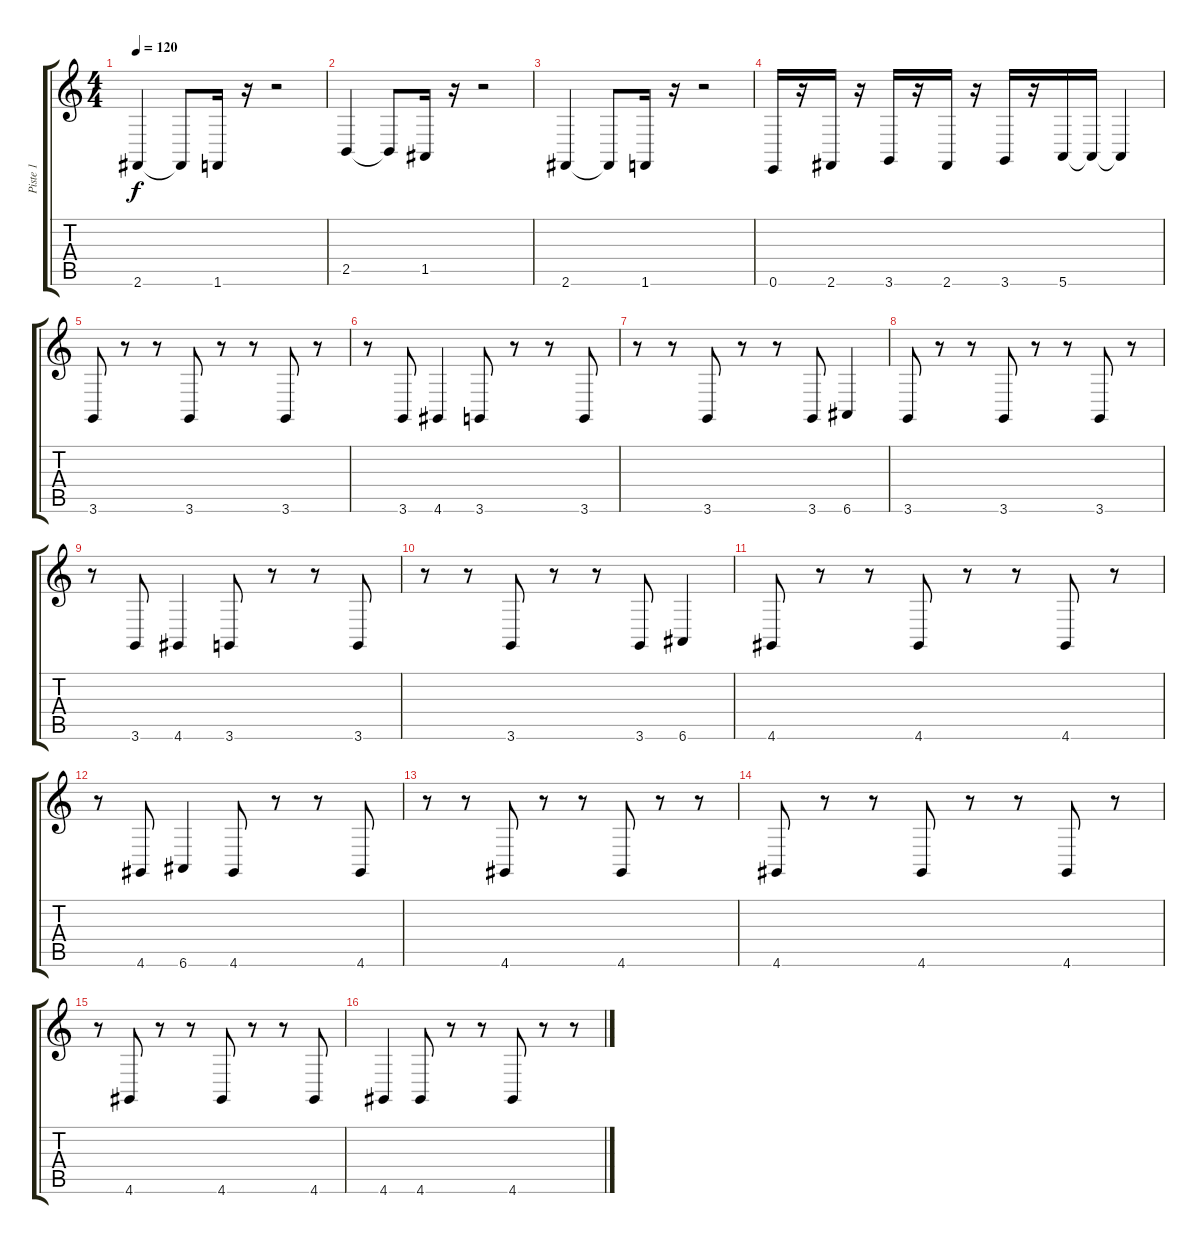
\track ("Piste 1" "Piste 1") {instrument tremolostrings}
\staff {score tabs}
\tuning (E4 B3 G3 D3 A2 E2) {hide}
\ts (4 4)
\tempo 120
\clef g2
\ks c
2.6.4{dy f instrument tremolostrings} 2.6{t}.8 1.6.16 r.16 r.2 |
2.5.4 2.5{t}.8 1.5.16 r.16 r.2 |
2.6.4 2.6{t}.8 1.6.16 r.16 r.2 |
0.6.16 r.16 2.6.16 r.16 3.6.16 r.16 2.6.16 r.16 3.6.16 r.16 5.6.16 5.6{t}.16 5.6{t}.4 |
3.6.8 r.8 r.8 3.6.8 r.8 r.8 3.6.8 r.8 |
r.8 3.6.8 4.6.4 3.6.8 r.8 r.8 3.6.8 |
r.8 r.8 3.6.8 r.8 r.8 3.6.8 6.6.4 |
3.6.8 r.8 r.8 3.6.8 r.8 r.8 3.6.8 r.8 |
r.8 3.6.8 4.6.4 3.6.8 r.8 r.8 3.6.8 |
r.8 r.8 3.6.8 r.8 r.8 3.6.8 6.6.4 |
4.6.8 r.8 r.8 4.6.8 r.8 r.8 4.6.8 r.8 |
r.8 4.6.8 6.6.4 4.6.8 r.8 r.8 4.6.8 |
r.8 r.8 4.6.8 r.8 r.8 4.6.8 r.8 r.8 |
4.6.8 r.8 r.8 4.6.8 r.8 r.8 4.6.8 r.8 |
r.8 4.6.8 r.8 r.8 4.6.8 r.8 r.8 4.6.8 |
4.6.4 4.6.8 r.8 r.8 4.6.8 r.8 r.8
